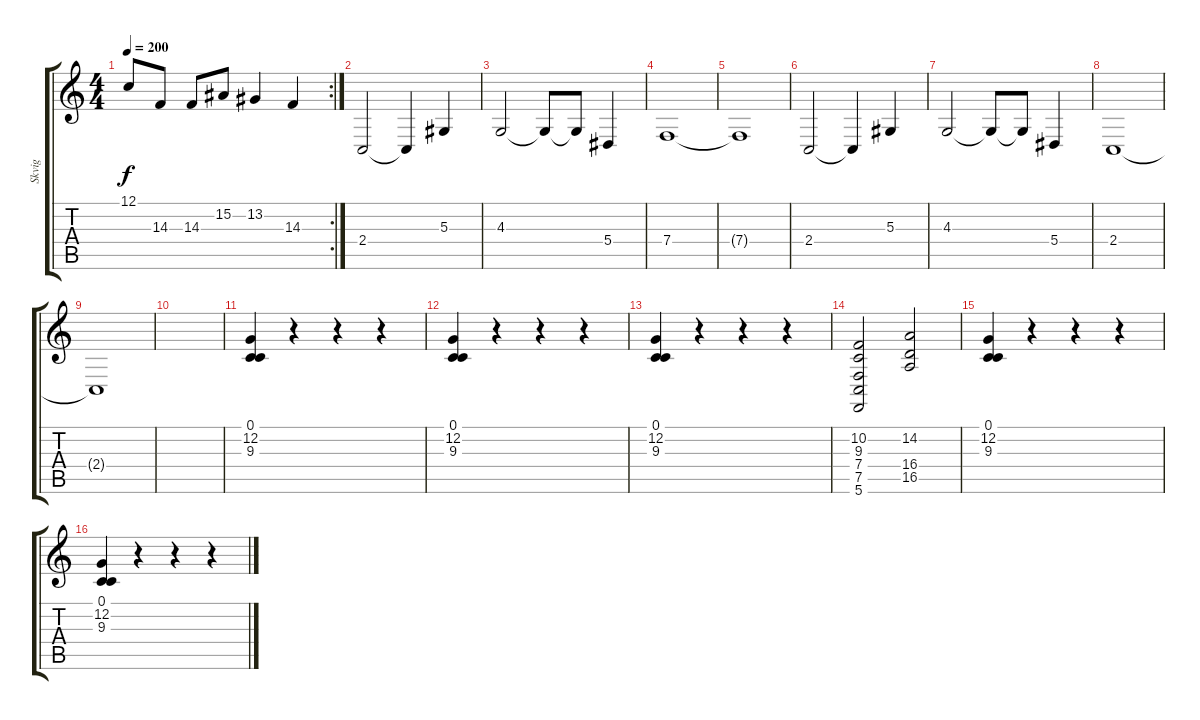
\track ("Skvig" "Skvig") {instrument tremolostrings}
\staff {score tabs}
\tuning (C4 G3 Eb3 Bb2 F2 C2) {hide}
\rc 2
\ts (4 4)
\tempo 200
\clef g2
\ks c
12.1.8{dy f} 14.3.8 14.3.8 15.2.8 13.2.4 14.3.4 |
2.4.2 2.4{t}.4 5.3.4 |
4.3.2 4.3{t}.8 4.3{t}.8 5.4.4 |
7.4.1 |
7.4{t}.1 |
2.4.2 2.4{t}.4 5.3.4 |
4.3.2 4.3{t}.8 4.3{t}.8 5.4.4 |
2.4.1 |
2.4{t}.1 |
|
(0.1 12.2 9.3).4 r.4 r.4 r.4 |
(0.1 12.2 9.3).4 r.4 r.4 r.4 |
(0.1 12.2 9.3).4 r.4 r.4 r.4 |
(10.2 9.3 7.4 7.5 5.6).2 (14.2 16.4 16.5).2 |
(0.1 12.2 9.3).4 r.4 r.4 r.4 |
(0.1 12.2 9.3).4 r.4 r.4 r.4
